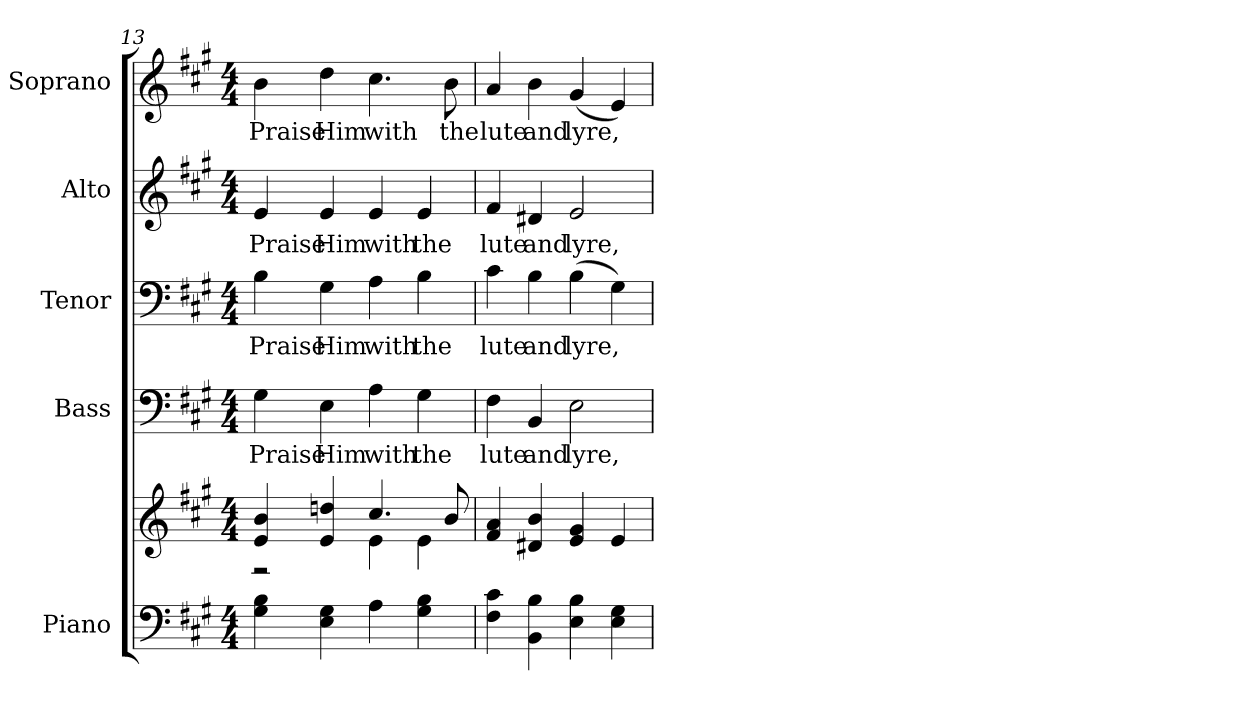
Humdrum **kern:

**kern	**kern	**kern	**text	**kern	**text	**kern	**text	**kern	**text
*part5	*part5	*part4	*part4	*part3	*part3	*part2	*part2	*part1	*part1
*staff6	*staff5	*staff4	*staff4	*staff3	*staff3	*staff2	*staff2	*staff1	*staff1
*I"Piano	*	*I"Bass	*	*I"Tenor	*	*I"Alto	*	*I"Soprano	*
*I'Pno.	*	*I'B.	*	*I'T.	*	*I'A.	*	*I'S.	*
!!LO:PB:g=z
*clefF4	*clefG2	*clefF4	*	*clefF4	*	*clefG2	*	*clefG2	*
*k[f#c#g#]	*k[f#c#g#]	*k[f#c#g#]	*	*k[f#c#g#]	*	*k[f#c#g#]	*	*k[f#c#g#]	*
*A:	*A:	*A:	*	*A:	*	*A:	*	*A:	*
*M4/4	*M4/4	*M4/4	*	*M4/4	*	*M4/4	*	*M4/4	*
=13	=13	=13	=13	=13	=13	=13	=13	=13	=13
*	*^	*	*	*	*	*	*	*	*
!	!	!	!	!LO:LY:b:color=#000000	!	!	!	!	!	!
!	!	!	!	!	!	!LO:LY:b:color=#000000	!	!	!	!
!	!	!	!	!	!	!	!	!LO:LY:b:color=#000000	!	!
!	!	!	!	!	!	!	!	!	!	!LO:LY:b:color=#000000
4G#i\ 4Bi	4ei/ 4bi	2r	4G#i\	Praise	4Bi\	Praise	4ei/	Praise	4bi\	Praise
!	!	!	!	!LO:LY:b:color=#000000	!	!	!	!	!	!
!	!	!	!	!	!	!LO:LY:b:color=#000000	!	!	!	!
!	!	!	!	!	!	!	!	!LO:LY:b:color=#000000	!	!
!	!	!	!	!	!	!	!	!	!	!LO:LY:b:color=#000000
4Ei\ 4G#i	4ei/ 4ddni	.	4Ei\	Him	4G#i\	Him	4ei/	Him	4ddi\	Him
!	!	!	!	!LO:LY:b:color=#000000	!	!	!	!	!	!
!	!	!	!	!	!	!LO:LY:b:color=#000000	!	!	!	!
!	!	!	!	!	!	!	!	!LO:LY:b:color=#000000	!	!
!	!	!	!	!	!	!	!	!	!	!LO:LY:b:color=#000000
4Ai\	4.cc#i/	4ei\	4Ai\	with	4Ai\	with	4ei/	with	4.cc#i\	with
!	!	!	!	!LO:LY:b:color=#000000	!	!	!	!	!	!
!	!	!	!	!	!	!LO:LY:b:color=#000000	!	!	!	!
!	!	!	!	!	!	!	!	!LO:LY:b:color=#000000	!	!
4G#i\ 4Bi	.	4ei\	4G#i\	the	4Bi\	the	4ei/	the	.	.
!	!	!	!	!	!	!	!	!	!	!LO:LY:b:color=#000000
.	8bi/	.	.	.	.	.	.	.	8bi\	the
*	*v	*v	*	*	*	*	*	*	*	*
=14	=14	=14	=14	=14	=14	=14	=14	=14	=14
!	!	!	!LO:LY:b:color=#000000	!	!	!	!	!	!
!	!	!	!	!	!LO:LY:b:color=#000000	!	!	!	!
!	!	!	!	!	!	!	!LO:LY:b:color=#000000	!	!
!	!	!	!	!	!	!	!	!	!LO:LY:b:color=#000000
4F#i\ 4c#i	4f#i/ 4ai	4F#i\	lute	4c#i\	lute	4f#i/	lute	4ai/	lute
!	!	!	!LO:LY:b:color=#000000	!	!	!	!	!	!
!	!	!	!	!	!LO:LY:b:color=#000000	!	!	!	!
!	!	!	!	!	!	!	!LO:LY:b:color=#000000	!	!
!	!	!	!	!	!	!	!	!	!LO:LY:b:color=#000000
4BBi\ 4Bi	4d#Xi/ 4bi	4BBi/	and	4Bi\	and	4d#Xi/	and	4bi\	and
!	!	!	!LO:LY:b:color=#000000	!	!	!	!	!	!
!	!	!	!	!	!LO:LY:b:color=#000000	!	!	!	!
!	!	!	!	!	!	!	!LO:LY:b:color=#000000	!	!
!	!	!	!	!	!	!	!	!	!LO:LY:b:color=#000000
4Ei\ 4Bi	4ei/ 4g#i	2Ei\	lyre,	(4Bi\	lyre,	2ei/	lyre,	(4g#i/	lyre,
4Ei\ 4G#i	4ei/	.	.	4G#i\)	.	.	.	4ei/)	.
=	=	=	=	=	=	=	=	=	=
*-	*-	*-	*-	*-	*-	*-	*-	*-	*-
